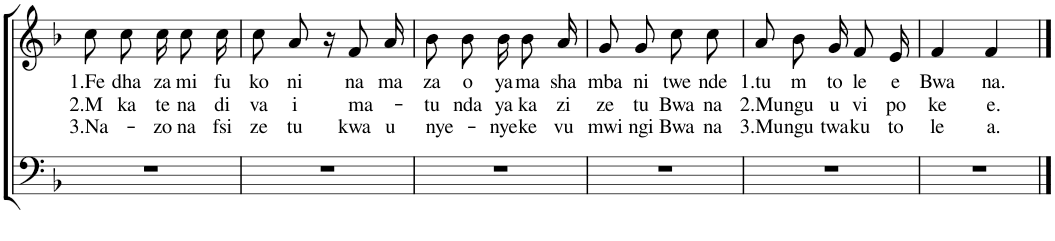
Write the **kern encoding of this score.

**kern	**text	**text	**text
*part1	*part1	*part1	*part1
*staff1	*staff1	*staff1	*staff1
*I"Soprano/Alto	*	*	*
!!LO:PB:g=z
*clefG2	*	*	*
*Trd1c2	*	*	*
*k[b-]	*	*	*
*M2/4	*	*	*
=1	=1	=1	=1
!	!LO:LY:b	!LO:LY:b	!LO:LY:b
8cc\L	1.Fe	2.M	3.Na-
!	!LO:LY:b	!LO:LY:b	!
8cc\J	dha	ka	.
!	!LO:LY:b	!LO:LY:b	!LO:LY:b
16cc\KL	za	te	-zo
!	!LO:LY:b	!LO:LY:b	!LO:LY:b
8cc\	mi	na	na
!	!LO:LY:b	!LO:LY:b	!LO:LY:b
16cc\Jk	fu	di	fsi
=2	=2	=2	=2
!	!LO:LY:b	!LO:LY:b	!LO:LY:b
8cc\L	ko	va	ze
!	!LO:LY:b	!LO:LY:b	!LO:LY:b
8a\J	ni	i	tu
16r	.	.	.
!	!LO:LY:b	!LO:LY:b	!LO:LY:b
8f/L	na	ma-	kwa
!	!LO:LY:b	!	!LO:LY:b
16a/Jk	ma	.	u
=3	=3	=3	=3
!	!LO:LY:b	!LO:LY:b	!LO:LY:b
8b-\L	za	-tu	nye-
!	!LO:LY:b	!LO:LY:b	!
8b-\J	o	nda	.
!	!LO:LY:b	!LO:LY:b	!LO:LY:b
16b-/KL	ya	ya	-nye
!	!LO:LY:b	!LO:LY:b	!LO:LY:b
8b-/	ma	ka	ke
!	!LO:LY:b	!LO:LY:b	!LO:LY:b
16a/Jk	sha	zi	vu
=4	=4	=4	=4
!	!LO:LY:b	!LO:LY:b	!LO:LY:b
8g/L	mba	ze	mwi
!	!LO:LY:b	!LO:LY:b	!LO:LY:b
8g/J	ni	tu	ngi
!	!LO:LY:b	!LO:LY:b	!LO:LY:b
8cc\L	twe	Bwa	Bwa
!	!LO:LY:b	!LO:LY:b	!LO:LY:b
8cc\J	nde	na	na
=5	=5	=5	=5
!	!LO:LY:b	!LO:LY:b	!LO:LY:b
8a/L	1.tu	2.Mu	3.Mu
!	!LO:LY:b	!LO:LY:b	!LO:LY:b
8b-/J	m	ngu	ngu
!	!LO:LY:b	!LO:LY:b	!LO:LY:b
16g/KL	to	u	twa
!	!LO:LY:b	!LO:LY:b	!LO:LY:b
8f/	le	vi	ku
!	!LO:LY:b	!LO:LY:b	!LO:LY:b
16e/Jk	e	po	to
=6	=6	=6	=6
!	!LO:LY:b	!LO:LY:b	!LO:LY:b
4f/	Bwa	ke	le
!	!LO:LY:b	!LO:LY:b	!LO:LY:b
4f/	na.	e.	a.
==	==	==	==
*-	*-	*-	*-
